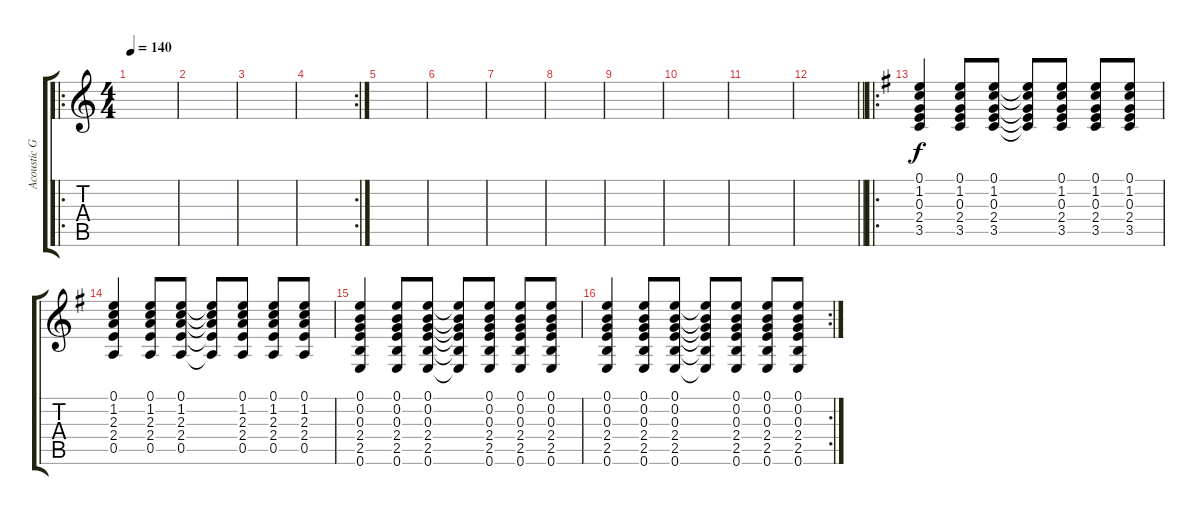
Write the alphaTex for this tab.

\track ("Acoustic Guitar" "Acoustic G") {instrument acousticguitarsteel}
\staff {score tabs}
\tuning (E4 B3 G3 D3 A2 E2) {hide}
\ro
\ts (4 4)
\tempo 140
\clef g2
\ks c
|
|
|
\rc 2
|
|
|
|
|
|
|
|
\barLineRight lightlight
|
\ro
\ks eminor
(0.1 1.2 0.3 2.4 3.5).4 (0.1 1.2 0.3 2.4 3.5).8 (0.1 1.2 0.3 2.4 3.5).8 (0.1{t} 1.2{t} 0.3{t} 2.4{t} 3.5{t}).8 (0.1 1.2 0.3 2.4 3.5).8 (0.1 1.2 0.3 2.4 3.5).8 (0.1 1.2 0.3 2.4 3.5).8 |
(0.1 1.2 2.3 2.4 0.5).4 (0.1 1.2 2.3 2.4 0.5).8 (0.1 1.2 2.3 2.4 0.5).8 (0.1{t} 1.2{t} 2.3{t} 2.4{t} 0.5{t}).8 (0.1 1.2 2.3 2.4 0.5).8 (0.1 1.2 2.3 2.4 0.5).8 (0.1 1.2 2.3 2.4 0.5).8 |
(0.1 0.2 0.3 2.4 2.5 0.6).4 (0.1 0.2 0.3 2.4 2.5 0.6).8 (0.1 0.2 0.3 2.4 2.5 0.6).8 (0.1{t} 0.2{t} 0.3{t} 2.4{t} 2.5{t} 0.6{t}).8 (0.1 0.2 0.3 2.4 2.5 0.6).8 (0.1 0.2 0.3 2.4 2.5 0.6).8 (0.1 0.2 0.3 2.4 2.5 0.6).8 |
\rc 2
(0.1 0.2 0.3 2.4 2.5 0.6).4 (0.1 0.2 0.3 2.4 2.5 0.6).8 (0.1 0.2 0.3 2.4 2.5 0.6).8 (0.1{t} 0.2{t} 0.3{t} 2.4{t} 2.5{t} 0.6{t}).8 (0.1 0.2 0.3 2.4 2.5 0.6).8 (0.1 0.2 0.3 2.4 2.5 0.6).8 (0.1 0.2 0.3 2.4 2.5 0.6).8
